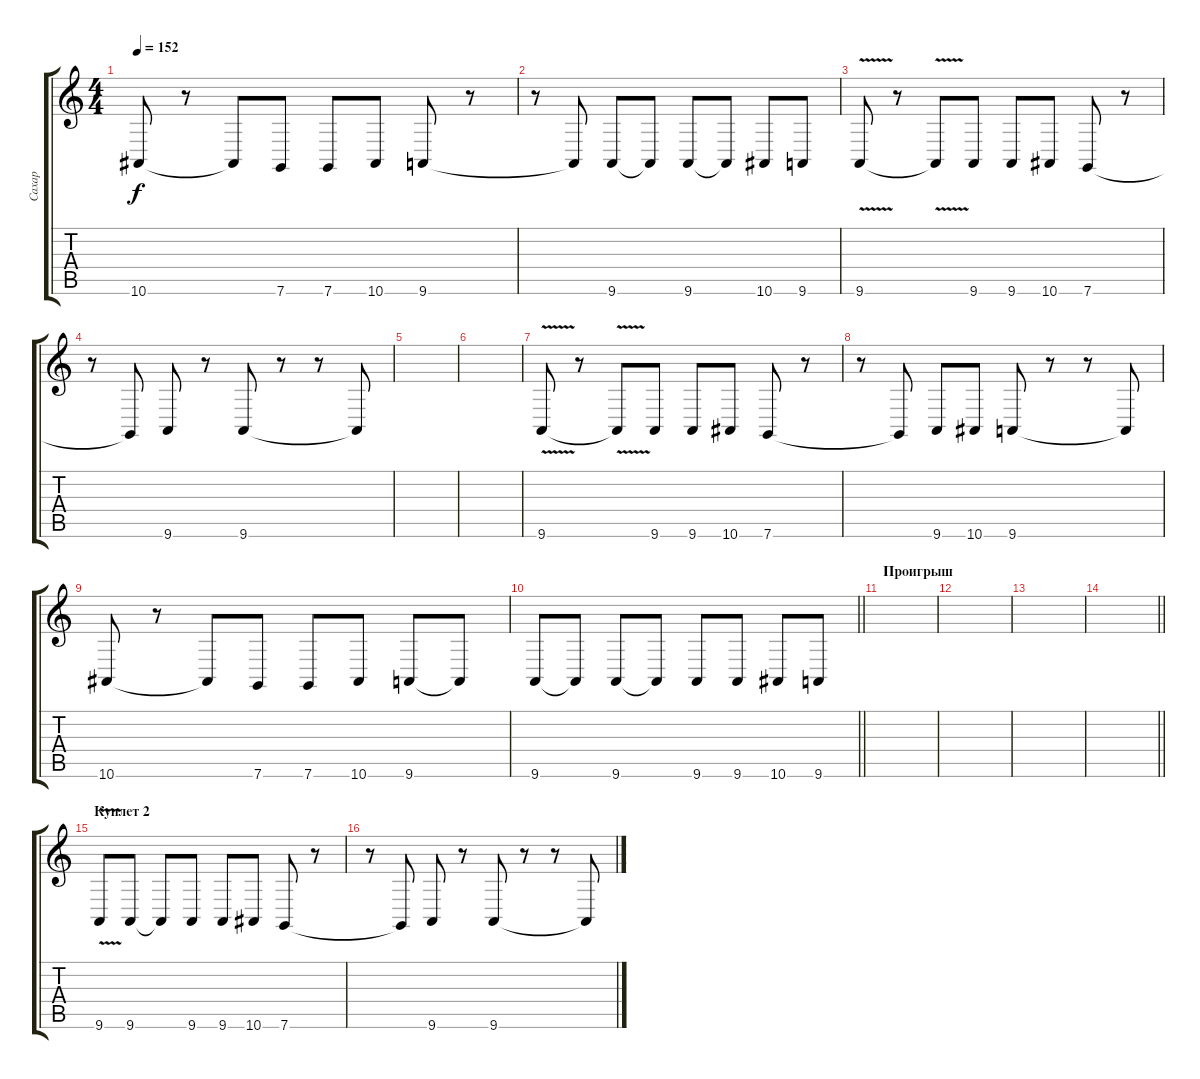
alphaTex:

\track ("Сахар" "Сахар") {instrument bassoon}
\staff {score tabs}
\tuning (D4 A3 F3 C3 G2 C2) {hide}
\ts (4 4)
\tempo 152
\clef g2
\ks c
10.6.8{dy f} r.8 10.6{t}.8 7.6.8 7.6.8 10.6.8 9.6.8 r.8 |
r.8 9.6{t}.8 9.6.8 9.6{t}.8 9.6.8 9.6{t}.8 10.6.8 9.6.8 |
9.6{v}.8 r.8 9.6{t}.8 9.6.8 9.6.8 10.6.8 7.6.8 r.8 |
r.8 7.6{t}.8 9.6.8 r.8 9.6.8 r.8 r.8 9.6{t}.8 |
|
|
9.6{v}.8 r.8 9.6{t}.8 9.6.8 9.6.8 10.6.8 7.6.8 r.8 |
r.8 7.6{t}.8 9.6.8 10.6.8 9.6.8 r.8 r.8 9.6{t}.8 |
10.6.8 r.8 10.6{t}.8 7.6.8 7.6.8 10.6.8 9.6.8 9.6{t}.8 |
\barLineRight lightlight
9.6.8 9.6{t}.8 9.6.8 9.6{t}.8 9.6.8 9.6.8 10.6.8 9.6.8 |
\section ("" "Проигрыш")
|
|
|
\barLineRight lightlight
|
\section ("" "Куплет 2")
9.6{v}.8 9.6.8 9.6{t}.8 9.6.8 9.6.8 10.6.8 7.6.8 r.8 |
r.8 7.6{t}.8 9.6.8 r.8 9.6.8 r.8 r.8 9.6{t}.8
